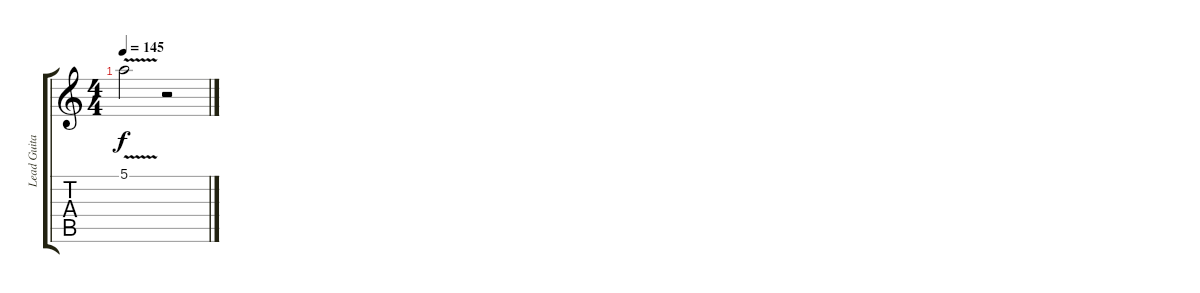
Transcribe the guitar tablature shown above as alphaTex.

\track ("Lead Guitar" "Lead Guita") {instrument distortionguitar}
\staff {score tabs}
\tuning (E4 B3 G3 D3 A2 E2) {hide}
\ts (4 4)
\tempo 145
\clef g2
\ks c
5.1{v}.2{dy f} r.2
